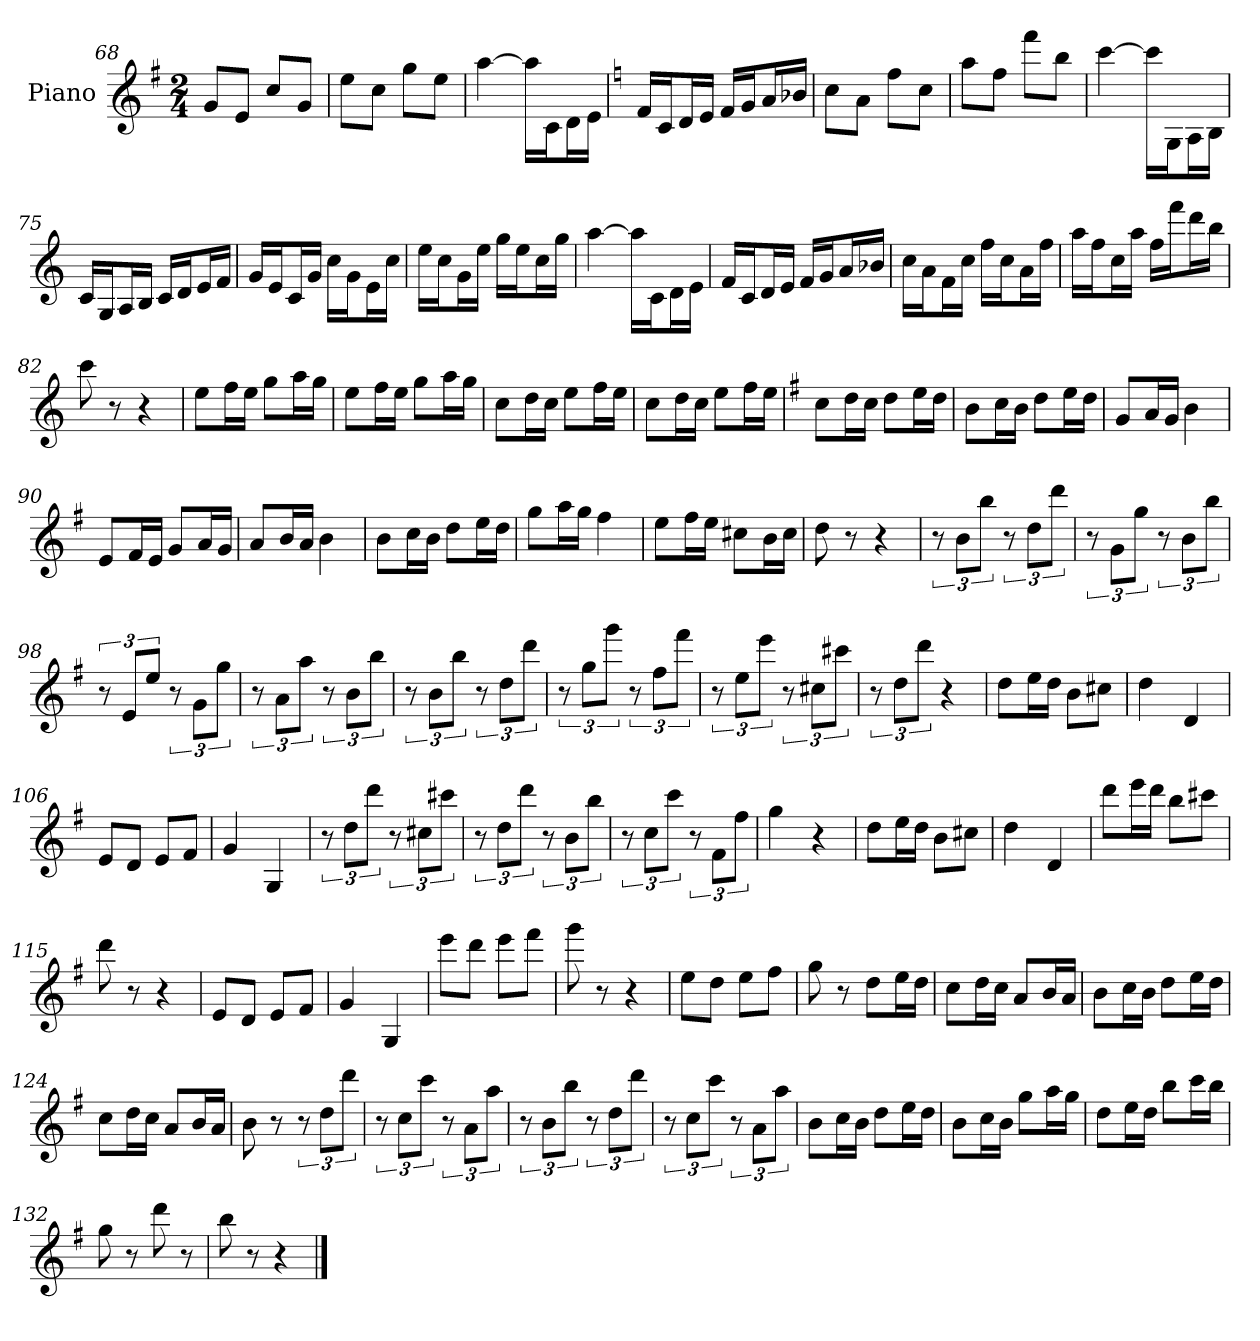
**kern
*part1
*staff1
*I"Piano
*I'Pno
*clefG2
*k[f#]
*G:
*M2/4
=68
8g/L
8e/J
8cc/L
8g/J
=69
8ee\L
8cc\J
8gg\L
8ee\J
=70
[4aa
16aa\LL]
16c\J
16d\L
16e\JJ
=71
*k[]
16f/LL
16c/J
16d/L
16e/JJ
16f/LL
16g/J
16a/L
16b-X/JJ
=72
8cc\L
8a\J
8ff\L
8cc\J
=73
8aa\L
8ff\J
8fff\L
8bb\J
=74
[4ccc
16ccc\LL]
16G\J
16A\L
16B\JJ
=75
16c/LL
16G/J
16A/L
16B/JJ
16c/LL
16d/J
16e/L
16f/JJ
=76
16g/LL
16e/J
16c/L
16g/JJ
16cc\LL
16g\J
16e\L
16cc\JJ
=77
16ee\LL
16cc\J
16g\L
16ee\JJ
16gg\LL
16ee\J
16cc\L
16gg\JJ
=78
[4aa
16aa\LL]
16c\J
16d\L
16e\JJ
=79
16f/LL
16c/J
16d/L
16e/JJ
16f/LL
16g/J
16a/L
16b-X/JJ
=80
16cc\LL
16a\J
16f\L
16cc\JJ
16ff\LL
16cc\J
16a\L
16ff\JJ
=81
16aa\LL
16ff\J
16cc\L
16aa\JJ
16ff\LL
16fff\J
16ddd\L
16bb\JJ
=82
8ccc
8r
4r
=83
8ee\L
16ff\L
16ee\JJ
8gg\L
16aa\L
16gg\JJ
=84
8ee\L
16ff\L
16ee\JJ
8gg\L
16aa\L
16gg\JJ
=85
8cc\L
16dd\L
16cc\JJ
8ee\L
16ff\L
16ee\JJ
=86
8cc\L
16dd\L
16cc\JJ
8ee\L
16ff\L
16ee\JJ
=87
*k[f#]
8cc\L
16dd\L
16cc\JJ
8dd\L
16ee\L
16dd\JJ
=88
8b\L
16cc\L
16b\JJ
8dd\L
16ee\L
16dd\JJ
=89
8g/L
16a/L
16g/JJ
4b
=90
8e/L
16f#/L
16e/JJ
8g/L
16a/L
16g/JJ
=91
8a/L
16b/L
16a/JJ
4b
=92
8b\L
16cc\L
16b\JJ
8dd\L
16ee\L
16dd\JJ
=93
8gg\L
16aa\L
16gg\JJ
4ff#
=94
8ee\L
16ff#\L
16ee\JJ
8cc#X\L
16b\L
16cc#\JJ
=95
8dd
8r
4r
=96
12r
12b\L
12bb\J
12r
12dd\L
12ddd\J
=97
12r
12g\L
12gg\J
12r
12b\L
12bb\J
=98
12r
12e/L
12ee/J
12r
12g\L
12gg\J
=99
12r
12a\L
12aa\J
12r
12b\L
12bb\J
=100
12r
12b\L
12bb\J
12r
12dd\L
12ddd\J
=101
12r
12gg\L
12ggg\J
12r
12ff#\L
12fff#\J
=102
12r
12ee\L
12eee\J
12r
12cc#X\L
12ccc#X\J
=103
12r
12dd\L
12ddd\J
4r
=104
8dd\L
16ee\L
16dd\JJ
8b\L
8cc#X\J
=105
4dd
4d
=106
8e/L
8d/J
8e/L
8f#/J
=107
4g
4G
=108
12r
12dd\L
12ddd\J
12r
12cc#X\L
12ccc#X\J
=109
12r
12dd\L
12ddd\J
12r
12b\L
12bb\J
=110
12r
12cc\L
12ccc\J
12r
12f#\L
12ff#\J
=111
4gg
4r
=112
8dd\L
16ee\L
16dd\JJ
8b\L
8cc#X\J
=113
4dd
4d
=114
8ddd\L
16eee\L
16ddd\JJ
8bb\L
8ccc#X\J
=115
8ddd
8r
4r
=116
8e/L
8d/J
8e/L
8f#/J
=117
4g
4G
=118
8eee\L
8ddd\J
8eee\L
8fff#\J
=119
8ggg
8r
4r
=120
8ee\L
8dd\J
8ee\L
8ff#\J
=121
8gg
8r
8dd\L
16ee\L
16dd\JJ
=122
8cc\L
16dd\L
16cc\JJ
8a/L
16b/L
16a/JJ
=123
8b\L
16cc\L
16b\JJ
8dd\L
16ee\L
16dd\JJ
=124
8cc\L
16dd\L
16cc\JJ
8a/L
16b/L
16a/JJ
=125
8b
8r
12r
12dd\L
12ddd\J
=126
12r
12cc\L
12ccc\J
12r
12a\L
12aa\J
=127
12r
12b\L
12bb\J
12r
12dd\L
12ddd\J
=128
12r
12cc\L
12ccc\J
12r
12a\L
12aa\J
=129
8b\L
16cc\L
16b\JJ
8dd\L
16ee\L
16dd\JJ
=130
8b\L
16cc\L
16b\JJ
8gg\L
16aa\L
16gg\JJ
=131
8dd\L
16ee\L
16dd\JJ
8bb\L
16ccc\L
16bb\JJ
=132
8gg
8r
8ddd
8r
=133
8bb
8r
4r
==
*-
